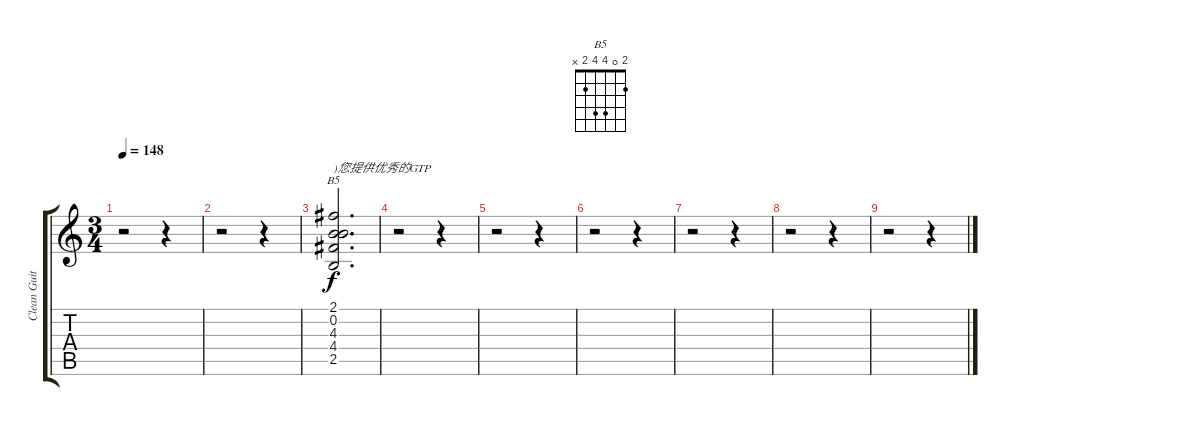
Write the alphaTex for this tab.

\track ("Clean Guitar 2" "Clean Guit") {instrument electricguitarclean}
\staff {score tabs}
\tuning (E4 B3 G3 D3 A2 E2) {hide}
\chord ("B5" 2 0 4 4 2 x)
\ts (3 4)
\tempo 148
\clef g2
\ks c
r.2{dy f} r.4 |
r.2 r.4 |
(2.1 0.2 4.3 4.4 2.5).2{d ch "B5" txt ")您提供优秀的GTP"} |
r.2 r.4 |
r.2 r.4 |
r.2 r.4 |
r.2 r.4 |
r.2 r.4 |
r.2 r.4
